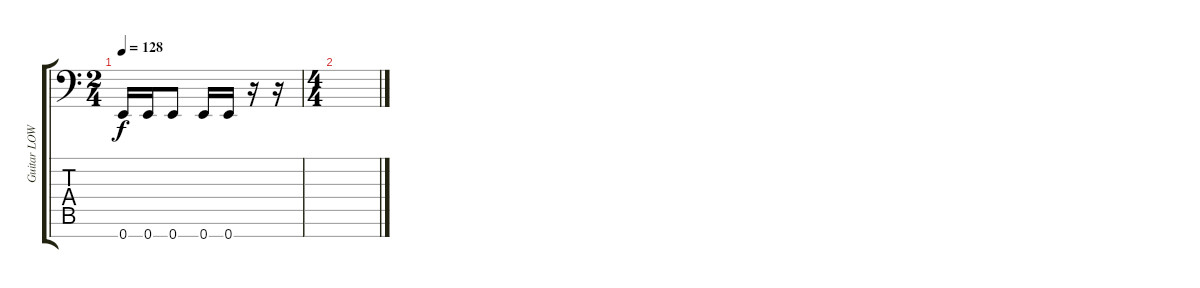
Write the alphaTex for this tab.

\track ("Guitar LOW LEFT" "Guitar LOW") {instrument distortionguitar}
\staff {score tabs}
\tuning (B3 Gb3 E3 B2 E2 B1 E1) {hide}
\ts (2 4)
\tempo 128
\clef f4
\ks c
0.7{t}.16{dy f} 0.7.16 0.7.8 0.7.16 0.7.16 r.16 r.16 |
\ts (4 4)
